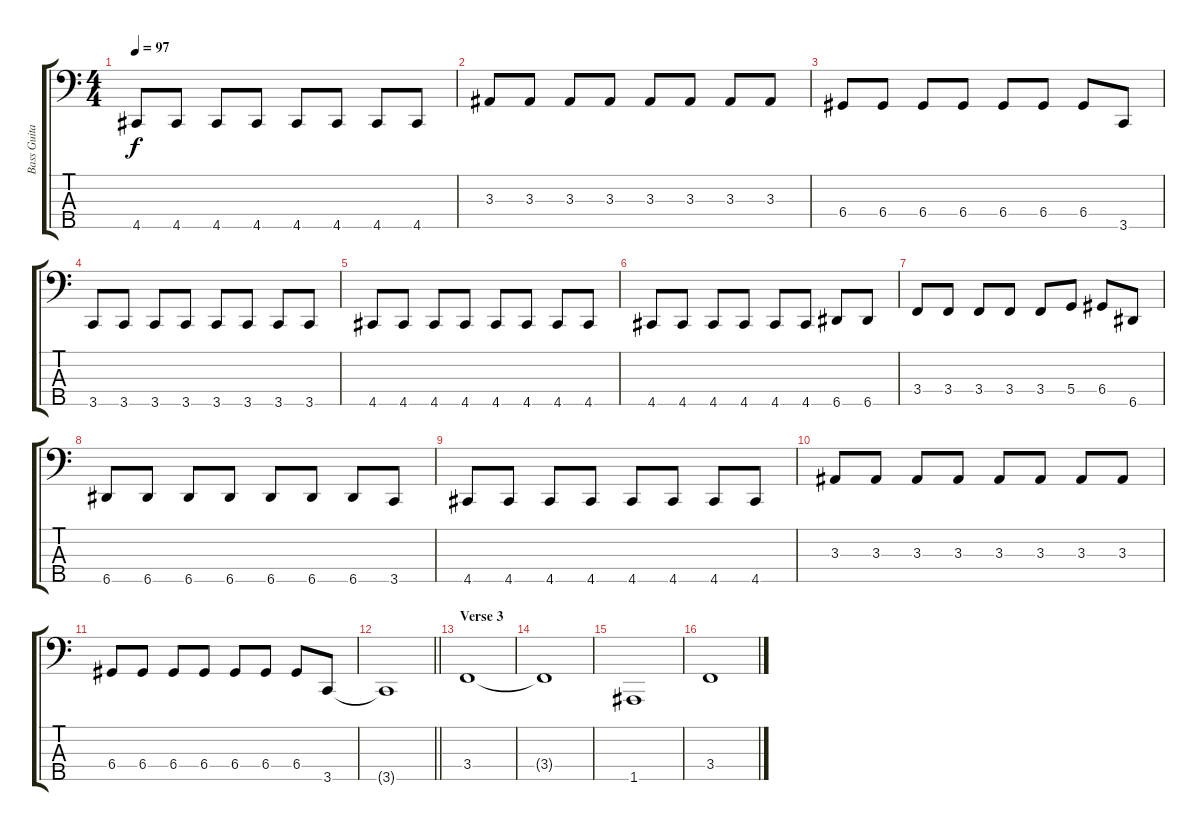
\track ("Bass Guitar" "Bass Guita") {instrument electricbasspick}
\staff {score tabs}
\tuning (F2 C2 G1 D1 A0) {hide}
\ts (4 4)
\tempo 97
\clef f4
\ks c
4.5.8{dy f} 4.5.8 4.5.8 4.5.8 4.5.8 4.5.8 4.5.8 4.5.8 |
3.3.8 3.3.8 3.3.8 3.3.8 3.3.8 3.3.8 3.3.8 3.3.8 |
6.4.8 6.4.8 6.4.8 6.4.8 6.4.8 6.4.8 6.4.8 3.5.8 |
3.5.8 3.5.8 3.5.8 3.5.8 3.5.8 3.5.8 3.5.8 3.5.8 |
4.5.8 4.5.8 4.5.8 4.5.8 4.5.8 4.5.8 4.5.8 4.5.8 |
4.5.8 4.5.8 4.5.8 4.5.8 4.5.8 4.5.8 6.5.8 6.5.8 |
3.4.8 3.4.8 3.4.8 3.4.8 3.4.8 5.4.8 6.4.8 6.5.8 |
6.5.8 6.5.8 6.5.8 6.5.8 6.5.8 6.5.8 6.5.8 3.5.8 |
4.5.8 4.5.8 4.5.8 4.5.8 4.5.8 4.5.8 4.5.8 4.5.8 |
3.3.8 3.3.8 3.3.8 3.3.8 3.3.8 3.3.8 3.3.8 3.3.8 |
6.4.8 6.4.8 6.4.8 6.4.8 6.4.8 6.4.8 6.4.8 3.5.8 |
\barLineRight lightlight
3.5{t}.1 |
\section ("" "Verse 3")
3.4.1 |
3.4{t}.1 |
1.5.1 |
3.4.1
